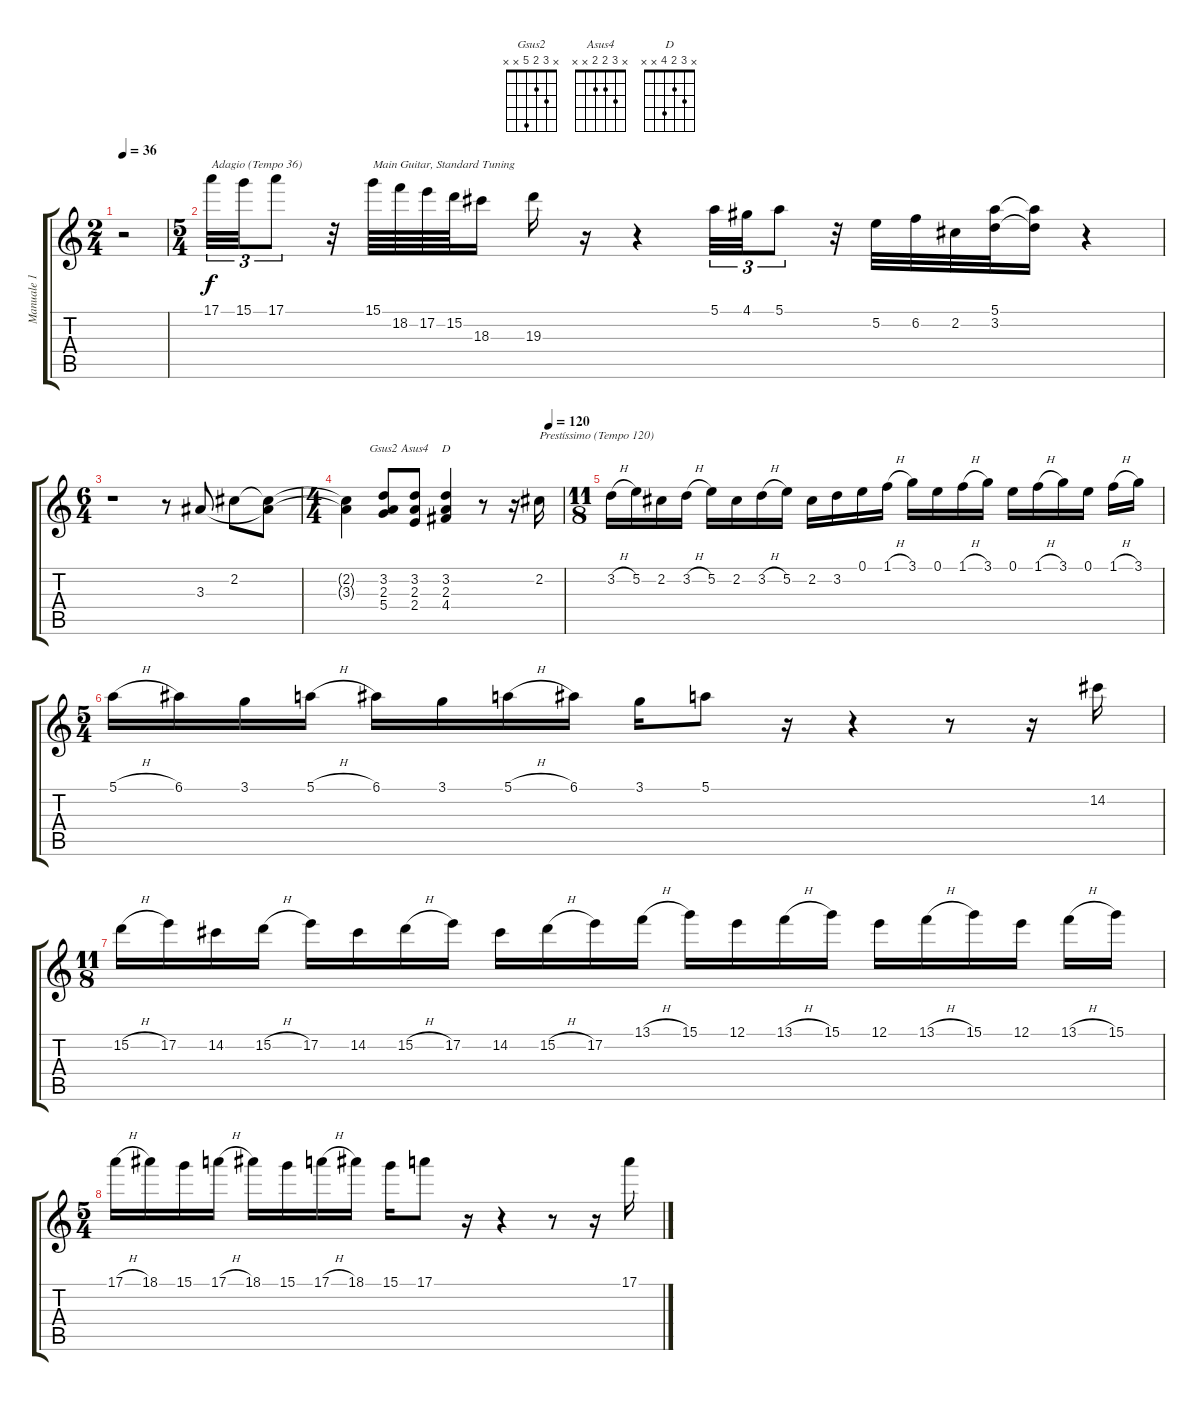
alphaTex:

\track ("Manuale 1" "Manuale 1") {instrument overdrivenguitar}
\staff {score tabs}
\tuning (E4 B3 G3 D3 A2 E2) {hide}
\chord ("Gsus2" x 3 2 5 x x)
\chord ("Asus4" x 3 2 2 x x)
\chord ("D" x 3 2 4 x x)
\ts (2 4)
\tempo 36
\clef g2
\ks c
r.2{dy f instrument overdrivenguitar} |
\ts (5 4)
17.1.32{tu (3 2) txt "Adagio (Tempo 36)"} 15.1.32{tu (3 2)} 17.1.8{tu (3 2)} r.32 15.1.64{txt "Main Guitar, Standard Tuning"} 18.2.64 17.2.64 15.2.64 18.3.16 19.3.16 r.16 r.4 5.1.32{tu (3 2)} 4.1.32{tu (3 2)} 5.1.8{tu (3 2)} r.32 5.2.32 6.2.32 2.2.32 (5.1 3.2).32 (5.1{t} 3.2{t}).16 r.4 |
\ts (6 4)
r.1 r.8 3.3.8 2.2.8 (2.2{t} 3.3{t}).8 |
\ts (4 4)
\tempo (120 0.9375)
(2.2{t} 3.3{t}).4 (3.2 2.3 5.4).8{ch "Gsus2"} (3.2 2.3 2.4).8{ch "Asus4"} (3.2 2.3 4.4).4{ch "D"} r.8 r.16 2.2.16{txt "Prestíssimo (Tempo 120)"} |
\ts (11 8)
3.2{h}.16 5.2.16 2.2.16 3.2{h}.16 5.2.16 2.2.16 3.2{h}.16 5.2.16 2.2.16 3.2.16 0.1.16 1.1{h}.16 3.1.16 0.1.16 1.1{h}.16 3.1.16 0.1.16 1.1{h}.16 3.1.16 0.1.16 1.1{h}.16 3.1.16 |
\ts (5 4)
5.1{h}.16 6.1.16 3.1.16 5.1{h}.16 6.1.16 3.1.16 5.1{h}.16 6.1.16 3.1.16 5.1.8 r.16 r.4 r.8 r.16 14.2.16 |
\ts (11 8)
15.2{h}.16 17.2.16 14.2.16 15.2{h}.16 17.2.16 14.2.16 15.2{h}.16 17.2.16 14.2.16 15.2{h}.16 17.2.16 13.1{h}.16 15.1.16 12.1.16 13.1{h}.16 15.1.16 12.1.16 13.1{h}.16 15.1.16 12.1.16 13.1{h}.16 15.1.16 |
\ts (5 4)
17.1{h}.16 18.1.16 15.1.16 17.1{h}.16 18.1.16 15.1.16 17.1{h}.16 18.1.16 15.1.16 17.1.8 r.16 r.4 r.8 r.16 17.1.16
